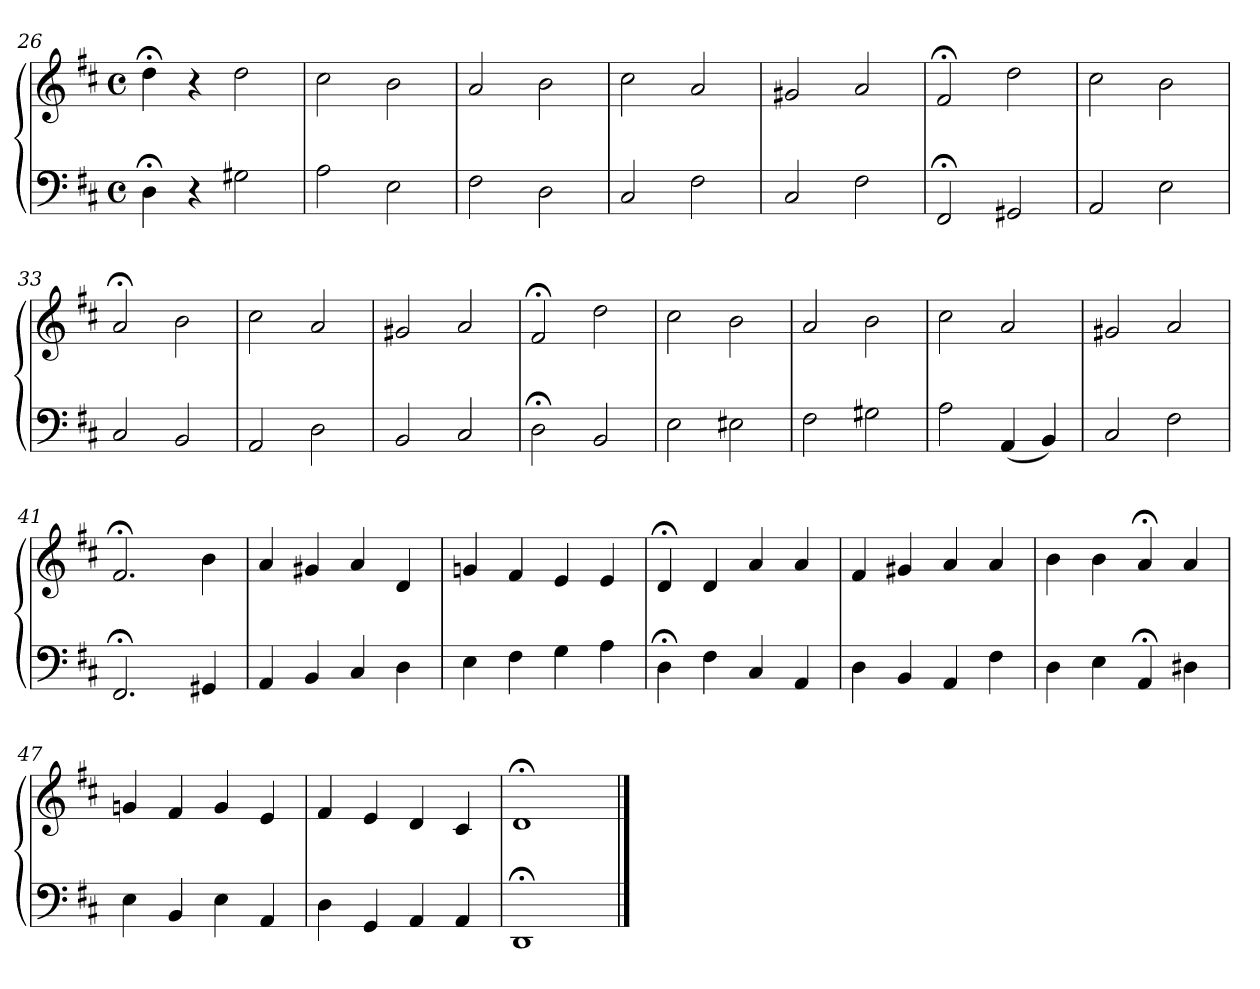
**kern	**kern
*part1	*part1
*staff2	*staff1
*clefF4	*clefG2
*k[f#c#]	*k[f#c#]
*M4/4	*M4/4
*met(c)	*met(c)
=26	=26
4D;<	4dd;<
4r	4r
2G#X	2dd
=27	=27
2A	2cc#
2E	2b
=28	=28
2F#	2a
2D	2b
=29	=29
2C#	2cc#
2F#	2a
!!LO:LB:g=z
=30	=30
2C#	2g#X
2F#	2a
=31	=31
2FF#;<	2f#;<
2GG#X	2dd
=32	=32
2AA	2cc#
2E	2b
=33	=33
2C#	2a;<
2BB	2b
=34	=34
2AA	2cc#
2D	2a
=35	=35
2BB	2g#X
2C#	2a
=36	=36
2D;<	2f#;<
2BB	2dd
=37	=37
2E	2cc#
2E#X	2b
=38	=38
2F#	2a
2G#X	2b
=39	=39
2A	2cc#
(4AA	2a
4BB)	.
=40	=40
2C#	2g#X
2F#	2a
!!LO:LB:g=z
=41	=41
2.FF#;<	2.f#;<
4GG#X	4b
=42	=42
4AA	4a
4BB	4g#X
4C#	4a
4D	4d
=43	=43
4E	4gn
4F#	4f#
4G	4e
4A	4e
=44	=44
4D;<	4d;<
4F#	4d
4C#	4a
4AA	4a
=45	=45
4D	4f#
4BB	4g#X
4AA	4a
4F#	4a
=46	=46
4D	4b
4E	4b
4AA;<	4a;<
4D#X	4a
=47	=47
4E	4gn
4BB	4f#
4E	4g
4AA	4e
=48	=48
4D	4f#
4GG	4e
4AA	4d
4AA	4c#
!!LO:PB:g=z
=49	=49
1DD;<	1d;<
==	==
*-	*-
